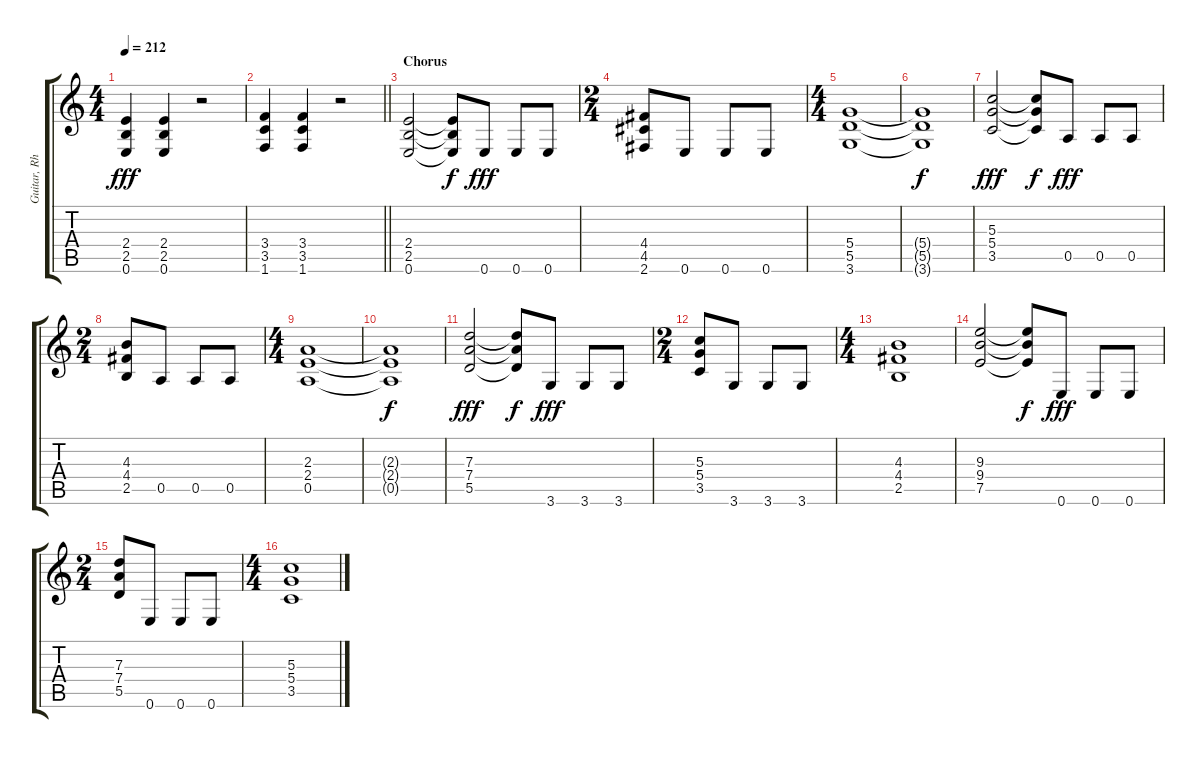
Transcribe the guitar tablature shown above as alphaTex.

\track ("Guitar, Rhythm (Hetfield)" "Guitar, Rh") {instrument distortionguitar}
\staff {score tabs}
\tuning (E4 B3 G3 D3 A2 E2) {hide}
\ts (4 4)
\tempo 212
\clef g2
\ks c
(2.4 2.5 0.6).4{dy fff} (2.4 2.5 0.6).4 r.2 |
\barLineRight lightlight
(3.4 3.5 1.6).4 (3.4 3.5 1.6).4 r.2 |
\section ("" "Chorus")
(2.4 2.5 0.6).2 (2.4{t} 2.5{t} 0.6{t}).8{dy f} 0.6.8{dy fff} 0.6.8 0.6.8 |
\ts (2 4)
(4.4 4.5 2.6).8 0.6.8 0.6.8 0.6.8 |
\ts (4 4)
(5.4 5.5 3.6).1 |
(5.4{t} 5.5{t} 3.6{t}).1{dy f} |
(5.3 5.4 3.5).2{dy fff} (5.3{t} 5.4{t} 3.5{t}).8{dy f} 0.5.8{dy fff} 0.5.8 0.5.8 |
\ts (2 4)
(4.3 4.4 2.5).8 0.5.8 0.5.8 0.5.8 |
\ts (4 4)
(2.3 2.4 0.5).1 |
(2.3{t} 2.4{t} 0.5{t}).1{dy f} |
(7.3 7.4 5.5).2{dy fff} (7.3{t} 7.4{t} 5.5{t}).8{dy f} 3.6.8{dy fff} 3.6.8 3.6.8 |
\ts (2 4)
(5.3 5.4 3.5).8 3.6.8 3.6.8 3.6.8 |
\ts (4 4)
(4.3 4.4 2.5).1 |
(9.3 9.4 7.5).2 (9.3{t} 9.4{t} 7.5{t}).8{dy f} 0.6.8{dy fff} 0.6.8 0.6.8 |
\ts (2 4)
(7.3 7.4 5.5).8 0.6.8 0.6.8 0.6.8 |
\ts (4 4)
(5.3 5.4 3.5).1
